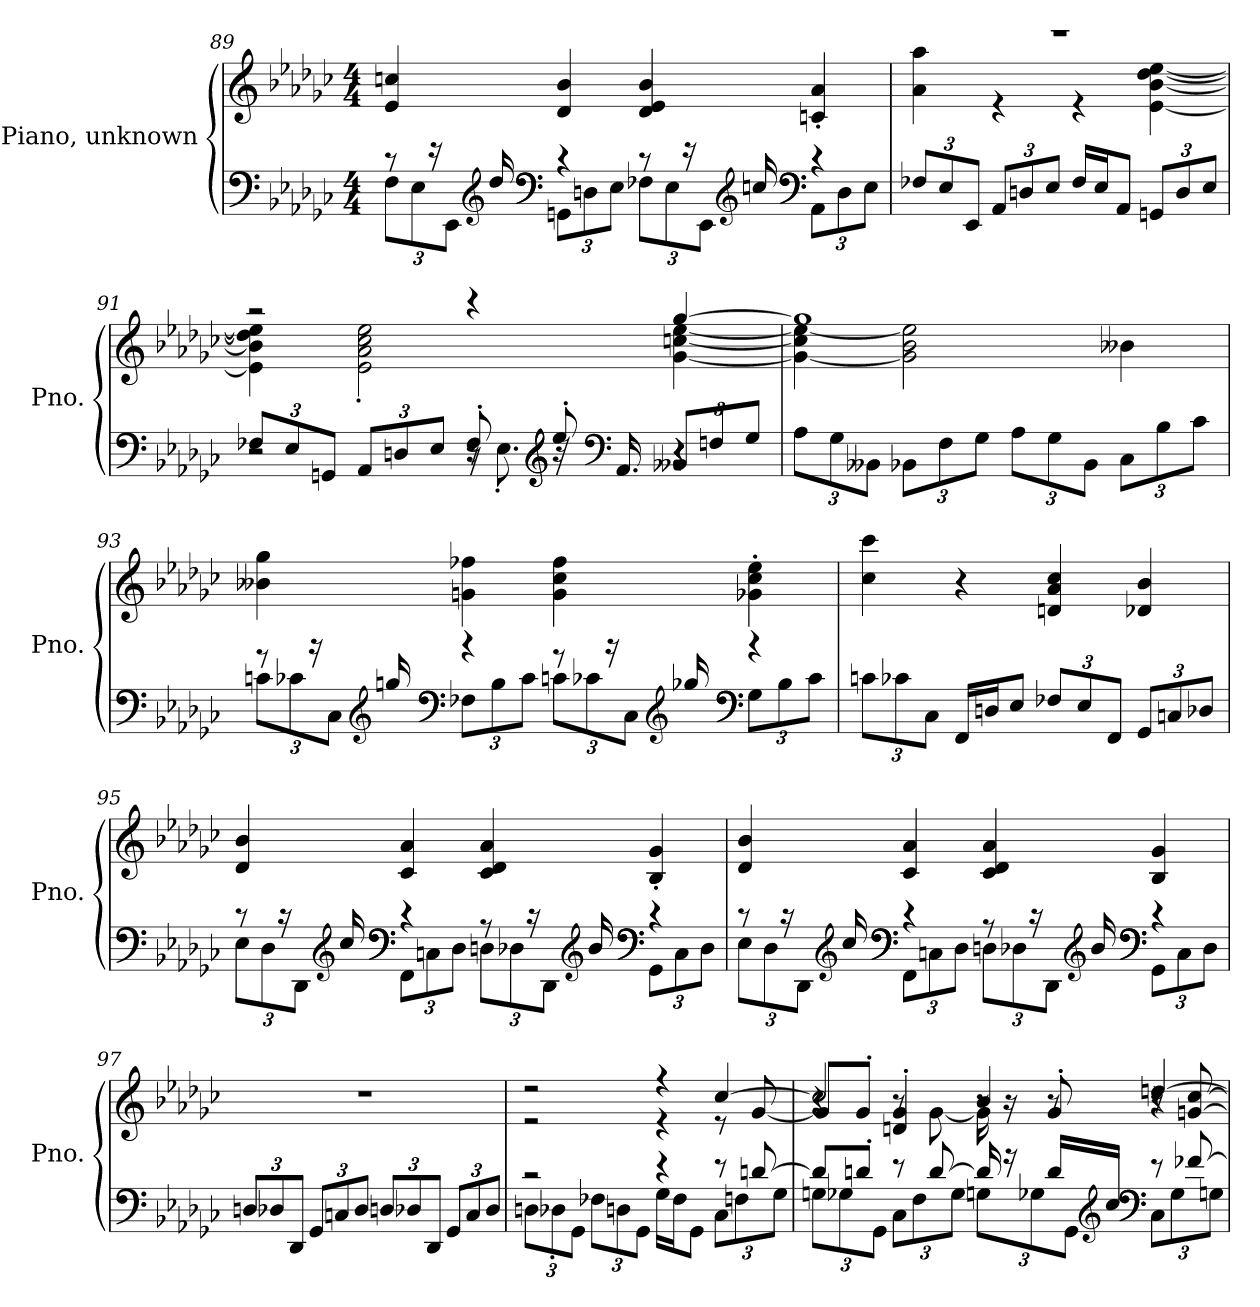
**kern	**kern
*part1	*part1
*staff2	*staff1
*I"Piano, unknown	*
*I'Pno.	*
*clefF4	*clefG2
*k[b-e-a-d-g-c-]	*k[b-e-a-d-g-c-]
*M4/4	*M4/4
=89	=89
*^	*
*	*Xbrackettup	*
8r	12F\L	4e-/ 4ccn/
.	12E-\	.
16r	.	.
.	12EE-\J	.
*clefG2	*	*
16dd-/	.	.
*clefF4	*	*
4r	12GGn\L	4d-/ 4b-/
.	12Dn\	.
.	12E-\J	.
8r	12F-X\L	4d-/ 4e-/ 4b-/
.	12E-\	.
16r	.	.
.	12EE-\J	.
*clefG2	*	*
16ccn/	.	.
*clefF4	*	*
4r	12AA-\L	4cn/' 4a-/'
.	12D\	.
.	12E-\J	.
*v	*v	*
!!LO:LB:g=z
=90	=90
*	*^
12F-X/L	1r	4a-\ 4aa-\
12E-/	.	.
12EE-/J	.	.
12AA-/L	.	4r
12Dn/	.	.
12E-/J	.	.
16F-/LL	.	4r
16E-/J	.	.
8AA-/J	.	.
12GGn/L	.	[4e-\ [4b-\ [4dd-\ [4ee-\
12D/	.	.
12E-/J	.	.
=91	=91	=91
*^	*	*
*	*^	*	*
2r	2r	12F-X/L	2r	4e-\] 4b-\] 4dd-\] 4ee-\]
.	.	12E-/	.	.
.	.	12GGn/J	.	.
.	.	12AA-/L	.	2e-\' 2a-\' 2cc-\' 2ee-\'
.	.	12Dn/	.	.
.	.	12E-/J	.	.
8r	16r	8F-'/	4r	.
.	8.E-'\	.	.	.
*clefG2	*	*	*	*
8ee-'/	.	32r	.	.
*clefF4	*	*	*	*
.	.	16.AA-/	.	.
4r	4r	12BB--X/L	[4gg-/	[4g-\ [4ccn\ [4ee-\
.	.	12Fn/	.	.
.	.	12G-/J	.	.
*v	*v	*v	*	*
!!LO:LB:g=z	!!
=92	=92	=92
12A-\L	1gg-]	4g-\_ 4cc\] 4ee-\_
12G-\	.	.
12BB--X\J	.	.
12BB-X\L	.	2g-\] 2b-\ 2ee-\]
12F\	.	.
12G-\J	.	.
12A-\L	.	.
12G-\	.	.
12BB-\J	.	.
12C-\L	.	4b--X\
12B-\	.	.
12c-\J	.	.
*	*v	*v
=93	=93
*^	*
8r	12cn\L	4b--X\ 4gg-\
.	12c-X\	.
16r	.	.
.	12C-\J	.
*clefG2	*	*
16ggn/	.	.
*clefF4	*	*
4r	12F-X\L	4gn\ 4ff-X\
.	12B-\	.
.	12c-\J	.
8r	12cn\L	4g\ 4cc-\ 4ff-\
.	12c-X\	.
16r	.	.
.	12C-\J	.
*clefG2	*	*
16gg-X/	.	.
*clefF4	*	*
4r	12G-\L	4g-X\' 4cc-\' 4ee-\'
.	12B-\	.
.	12c-\J	.
*v	*v	*
!!LO:LB:g=z
=94	=94
12cn\L	4cc-\ 4ccc-\
12c-X\	.
12C-\J	.
16FF/LL	4r
16Dn/J	.
8E-/J	.
12F-X/L	4dn/ 4a-/ 4cc-/
12E-/	.
12FF/J	.
12GG-/L	4d-X/ 4b-/
12Cn/	.
12D-X/J	.
=95	=95
*^	*
8r	12E-\L	4d-/ 4b-/
.	12D-\	.
16r	.	.
.	12DD-\J	.
*clefG2	*	*
16cc-/	.	.
*clefF4	*	*
4r	12FF\L	4c-/ 4a-/
.	12Cn\	.
.	12D-\J	.
8r	12Dn\L	4c-/ 4d-/ 4a-/
.	12D-X\	.
16r	.	.
.	12DD-\J	.
*clefG2	*	*
16b-/	.	.
*clefF4	*	*
4r	12GG-\L	4B-/' 4g-/'
.	12C\	.
.	12D-\J	.
!!LO:LB:g=z
=96	=96	=96
8r	12E-\L	4d-/ 4b-/
.	12D-\	.
16r	.	.
.	12DD-\J	.
*clefG2	*	*
16cc-/	.	.
*clefF4	*	*
4r	12FF\L	4c-/ 4a-/
.	12Cn\	.
.	12D-\J	.
8r	12Dn\L	4c-/ 4d-/ 4a-/
.	12D-X\	.
16r	.	.
.	12DD-\J	.
*clefG2	*	*
16b-/	.	.
*clefF4	*	*
4r	12GG-\L	4B-/ 4g-/
.	12C\	.
.	12D-\J	.
*v	*v	*
=97	=97
12Dn/L	1r
12D-X/	.
12DD-/J	.
12GG-/L	.
12Cn/	.
12D-/J	.
12Dn/L	.
12D-X/	.
12DD-/J	.
12GG-/L	.
12C/	.
12D-/J	.
!!LO:PB:g=z
=98	=98
*^	*^
2r	12Dn\L	2r	2r
.	12D-X'\	.	.
.	12GG-\J	.	.
.	12F-X\L	.	.
.	12Dn\	.	.
.	12GG-\J	.	.
4r	16G-\LL	4r	4r
.	16F-\J	.	.
.	8GG-\J	.	.
8r	12C-\L	[4cc-/	8r
.	12Fn\	.	.
[8dn/	.	.	[8g-/
.	12G-\J	.	.
!!LO:LB:g=z
=99	=99	=99	=99
*	*	*	*^
8d/L]	12Gn\L	2cc-/]	4r	8g-/L]
.	12G-X\	.	.	.
8dn'/J	.	.	.	8g-'/J
.	12GG-\J	.	.	.
8r	12C-\L	.	8r	4dn/' 4g-/'
.	12F\	.	.	.
[8d/	.	.	[8g-\	.
.	12G-\J	.	.	.
16d/]	12Gn\L	4b-/	16g-\]	8r
16r	.	.	16r	.
.	12G-X\	.	.	.
16d/LL	.	.	8r	8g-'/
.	12GG-\J	.	.	.
*clefG2	*	*	*	*
16cc-/JJ	.	.	.	.
*clefF4	*	*	*	*
8r	12C-\L	[4ddn/	4r	8r
.	12G-\	.	.	.
[8f-X/	.	.	.	[8gn/ [8cc-/
.	12Gn\J	.	.	.
*v	*v	*	*	*
*	*v	*v	*v
=	=
*-	*-
